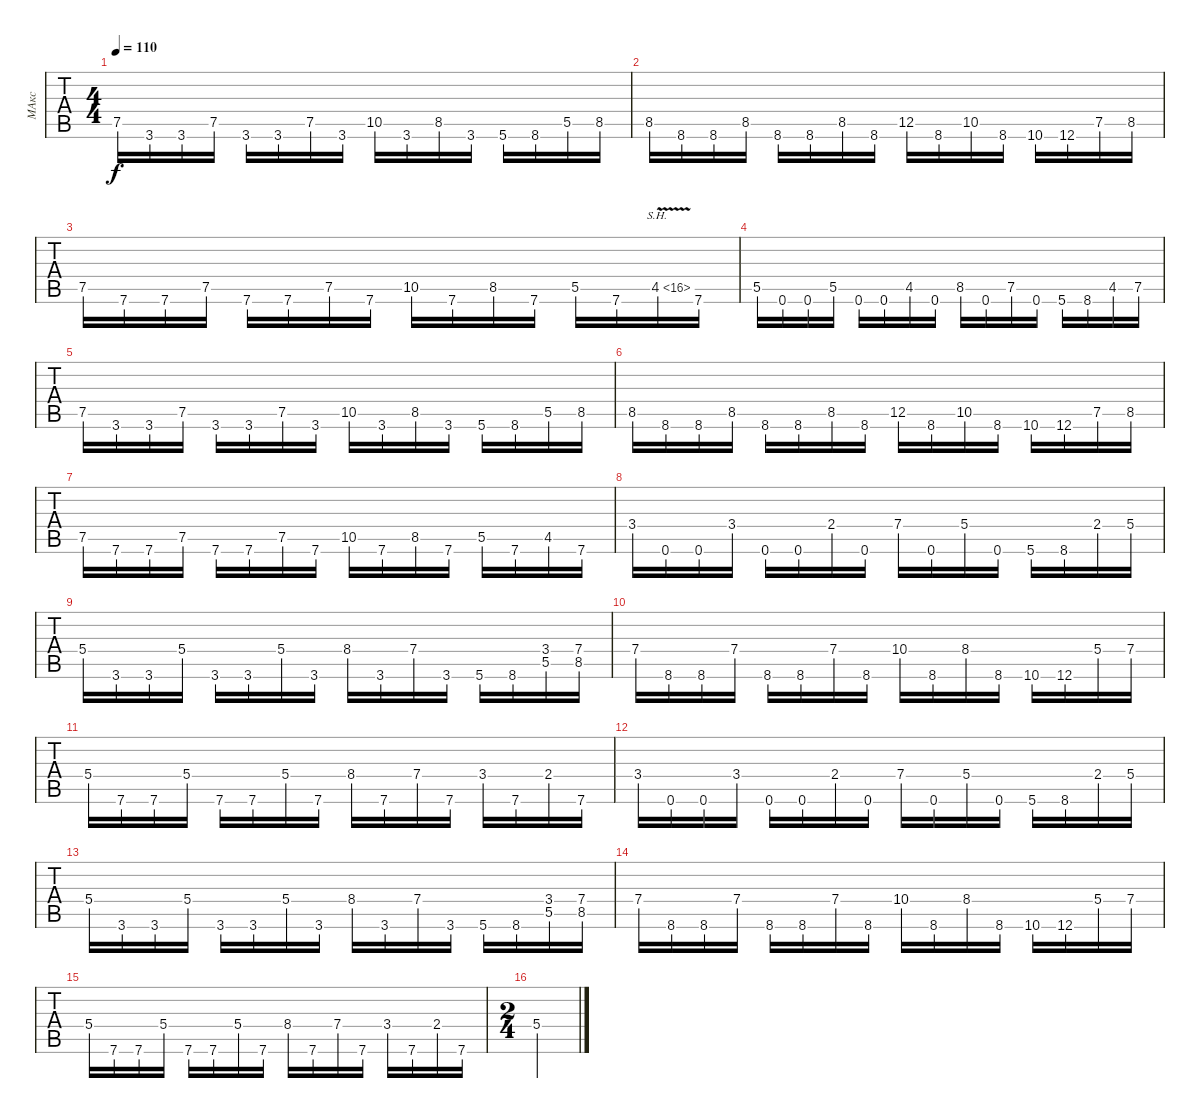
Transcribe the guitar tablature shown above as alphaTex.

\track ("МАкс" "МАкс") {instrument overdrivenguitar}
\staff {tabs}
\tuning (Eb4 Bb3 Gb3 Db3 Ab2 Db2) {hide}
\ts (4 4)
\tempo 110
\clef g2
\ks c
7.5.16{dy f} 3.6.16 3.6.16 7.5.16 3.6.16 3.6.16 7.5.16 3.6.16 10.5.16 3.6.16 8.5.16 3.6.16 5.6.16 8.6.16 5.5.16 8.5.16 |
8.5.16 8.6.16 8.6.16 8.5.16 8.6.16 8.6.16 8.5.16 8.6.16 12.5.16 8.6.16 10.5.16 8.6.16 10.6.16 12.6.16 7.5.16 8.5.16 |
7.5.16 7.6.16 7.6.16 7.5.16 7.6.16 7.6.16 7.5.16 7.6.16 10.5.16 7.6.16 8.5.16 7.6.16 5.5.16 7.6.16 4.5{sh 12 v}.16 7.6.16 |
5.5.16 0.6.16 0.6.16 5.5.16 0.6.16 0.6.16 4.5.16 0.6.16 8.5.16 0.6.16 7.5.16 0.6.16 5.6.16 8.6.16 4.5.16 7.5.16 |
7.5.16 3.6.16 3.6.16 7.5.16 3.6.16 3.6.16 7.5.16 3.6.16 10.5.16 3.6.16 8.5.16 3.6.16 5.6.16 8.6.16 5.5.16 8.5.16 |
8.5.16 8.6.16 8.6.16 8.5.16 8.6.16 8.6.16 8.5.16 8.6.16 12.5.16 8.6.16 10.5.16 8.6.16 10.6.16 12.6.16 7.5.16 8.5.16 |
7.5.16 7.6.16 7.6.16 7.5.16 7.6.16 7.6.16 7.5.16 7.6.16 10.5.16 7.6.16 8.5.16 7.6.16 5.5.16 7.6.16 4.5.16 7.6.16 |
3.4.16 0.6.16 0.6.16 3.4.16 0.6.16 0.6.16 2.4.16 0.6.16 7.4.16 0.6.16 5.4.16 0.6.16 5.6.16 8.6.16 2.4.16 5.4.16 |
5.4.16 3.6.16 3.6.16 5.4.16 3.6.16 3.6.16 5.4.16 3.6.16 8.4.16 3.6.16 7.4.16 3.6.16 5.6.16 8.6.16 (3.4 5.5).16 (7.4 8.5).16 |
7.4.16 8.6.16 8.6.16 7.4.16 8.6.16 8.6.16 7.4.16 8.6.16 10.4.16 8.6.16 8.4.16 8.6.16 10.6.16 12.6.16 5.4.16 7.4.16 |
5.4.16 7.6.16 7.6.16 5.4.16 7.6.16 7.6.16 5.4.16 7.6.16 8.4.16 7.6.16 7.4.16 7.6.16 3.4.16 7.6.16 2.4.16 7.6.16 |
3.4.16 0.6.16 0.6.16 3.4.16 0.6.16 0.6.16 2.4.16 0.6.16 7.4.16 0.6.16 5.4.16 0.6.16 5.6.16 8.6.16 2.4.16 5.4.16 |
5.4.16 3.6.16 3.6.16 5.4.16 3.6.16 3.6.16 5.4.16 3.6.16 8.4.16 3.6.16 7.4.16 3.6.16 5.6.16 8.6.16 (3.4 5.5).16 (7.4 8.5).16 |
7.4.16 8.6.16 8.6.16 7.4.16 8.6.16 8.6.16 7.4.16 8.6.16 10.4.16 8.6.16 8.4.16 8.6.16 10.6.16 12.6.16 5.4.16 7.4.16 |
5.4.16 7.6.16 7.6.16 5.4.16 7.6.16 7.6.16 5.4.16 7.6.16 8.4.16 7.6.16 7.4.16 7.6.16 3.4.16 7.6.16 2.4.16 7.6.16 |
\ts (2 4)
5.4.2
